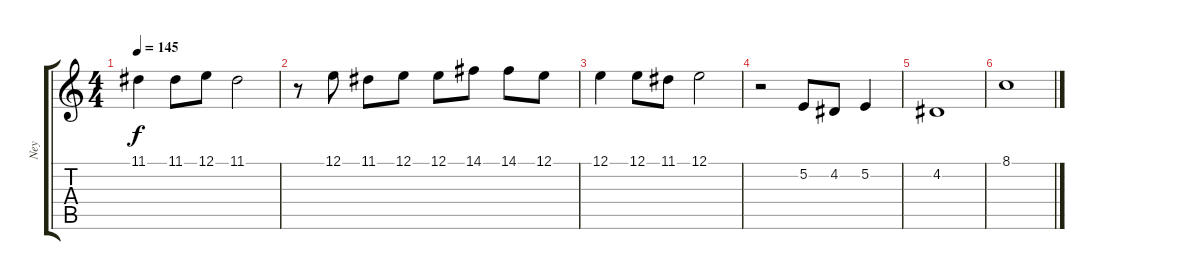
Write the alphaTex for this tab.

\track ("Ney" "Ney") {instrument flute}
\staff {score tabs}
\tuning (E4 B3 G3 D3 A2 E2) {hide}
\ts (4 4)
\tempo 145
\clef g2
\ks c
11.1.4{dy f} 11.1.8 12.1.8 11.1.2 |
r.8 12.1.8 11.1.8 12.1.8 12.1.8 14.1.8 14.1.8 12.1.8 |
12.1.4 12.1.8 11.1.8 12.1.2 |
r.2 5.2.8 4.2.8 5.2.4 |
4.2.1 |
8.1.1
